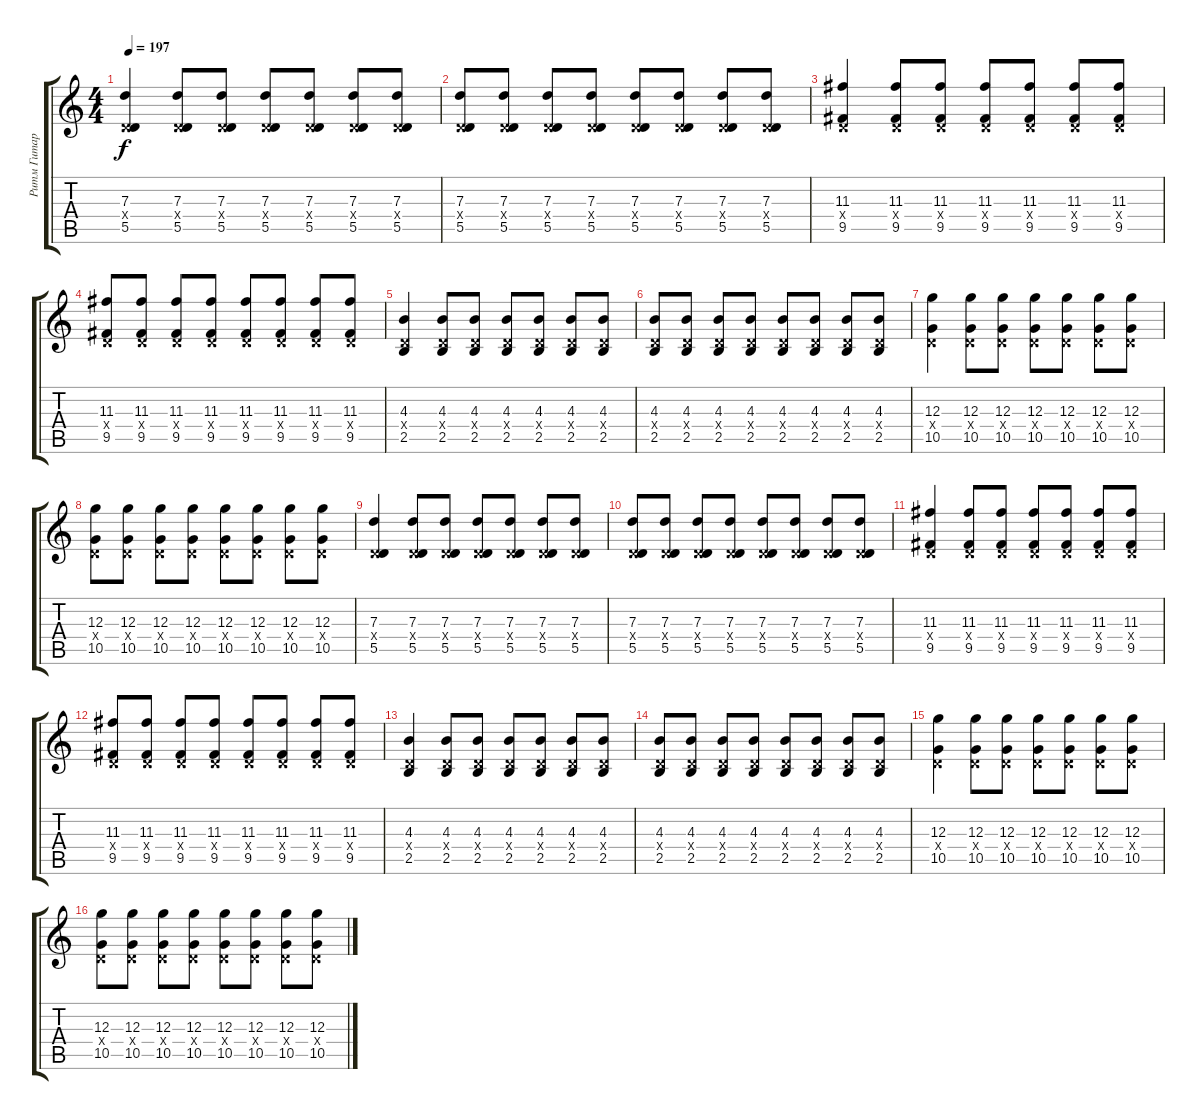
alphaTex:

\track ("Ритм Гитара (Bizzy D)" "Ритм Гитар") {instrument distortionguitar}
\staff {score tabs}
\tuning (E4 B3 G3 D3 A2 E2) {hide}
\ts (4 4)
\tempo 197
\clef g2
\ks c
(7.3 0.4{x} 5.5).4{dy f} (7.3 0.4{x} 5.5).8 (7.3 0.4{x} 5.5).8 (7.3 0.4{x} 5.5).8 (7.3 0.4{x} 5.5).8 (7.3 0.4{x} 5.5).8 (7.3 0.4{x} 5.5).8 |
(7.3 0.4{x} 5.5).8 (7.3 0.4{x} 5.5).8 (7.3 0.4{x} 5.5).8 (7.3 0.4{x} 5.5).8 (7.3 0.4{x} 5.5).8 (7.3 0.4{x} 5.5).8 (7.3 0.4{x} 5.5).8 (7.3 0.4{x} 5.5).8 |
(11.3 0.4{x} 9.5).4 (11.3 0.4{x} 9.5).8 (11.3 0.4{x} 9.5).8 (11.3 0.4{x} 9.5).8 (11.3 0.4{x} 9.5).8 (11.3 0.4{x} 9.5).8 (11.3 0.4{x} 9.5).8 |
(11.3 0.4{x} 9.5).8 (11.3 0.4{x} 9.5).8 (11.3 0.4{x} 9.5).8 (11.3 0.4{x} 9.5).8 (11.3 0.4{x} 9.5).8 (11.3 0.4{x} 9.5).8 (11.3 0.4{x} 9.5).8 (11.3 0.4{x} 9.5).8 |
(4.3 0.4{x} 2.5).4 (4.3 0.4{x} 2.5).8 (4.3 0.4{x} 2.5).8 (4.3 0.4{x} 2.5).8 (4.3 0.4{x} 2.5).8 (4.3 0.4{x} 2.5).8 (4.3 0.4{x} 2.5).8 |
(4.3 0.4{x} 2.5).8 (4.3 0.4{x} 2.5).8 (4.3 0.4{x} 2.5).8 (4.3 0.4{x} 2.5).8 (4.3 0.4{x} 2.5).8 (4.3 0.4{x} 2.5).8 (4.3 0.4{x} 2.5).8 (4.3 0.4{x} 2.5).8 |
(12.3 0.4{x} 10.5).4 (12.3 0.4{x} 10.5).8 (12.3 0.4{x} 10.5).8 (12.3 0.4{x} 10.5).8 (12.3 0.4{x} 10.5).8 (12.3 0.4{x} 10.5).8 (12.3 0.4{x} 10.5).8 |
(12.3 0.4{x} 10.5).8 (12.3 0.4{x} 10.5).8 (12.3 0.4{x} 10.5).8 (12.3 0.4{x} 10.5).8 (12.3 0.4{x} 10.5).8 (12.3 0.4{x} 10.5).8 (12.3 0.4{x} 10.5).8 (12.3 0.4{x} 10.5).8 |
(7.3 0.4{x} 5.5).4 (7.3 0.4{x} 5.5).8 (7.3 0.4{x} 5.5).8 (7.3 0.4{x} 5.5).8 (7.3 0.4{x} 5.5).8 (7.3 0.4{x} 5.5).8 (7.3 0.4{x} 5.5).8 |
(7.3 0.4{x} 5.5).8 (7.3 0.4{x} 5.5).8 (7.3 0.4{x} 5.5).8 (7.3 0.4{x} 5.5).8 (7.3 0.4{x} 5.5).8 (7.3 0.4{x} 5.5).8 (7.3 0.4{x} 5.5).8 (7.3 0.4{x} 5.5).8 |
(11.3 0.4{x} 9.5).4 (11.3 0.4{x} 9.5).8 (11.3 0.4{x} 9.5).8 (11.3 0.4{x} 9.5).8 (11.3 0.4{x} 9.5).8 (11.3 0.4{x} 9.5).8 (11.3 0.4{x} 9.5).8 |
(11.3 0.4{x} 9.5).8 (11.3 0.4{x} 9.5).8 (11.3 0.4{x} 9.5).8 (11.3 0.4{x} 9.5).8 (11.3 0.4{x} 9.5).8 (11.3 0.4{x} 9.5).8 (11.3 0.4{x} 9.5).8 (11.3 0.4{x} 9.5).8 |
(4.3 0.4{x} 2.5).4 (4.3 0.4{x} 2.5).8 (4.3 0.4{x} 2.5).8 (4.3 0.4{x} 2.5).8 (4.3 0.4{x} 2.5).8 (4.3 0.4{x} 2.5).8 (4.3 0.4{x} 2.5).8 |
(4.3 0.4{x} 2.5).8 (4.3 0.4{x} 2.5).8 (4.3 0.4{x} 2.5).8 (4.3 0.4{x} 2.5).8 (4.3 0.4{x} 2.5).8 (4.3 0.4{x} 2.5).8 (4.3 0.4{x} 2.5).8 (4.3 0.4{x} 2.5).8 |
(12.3 0.4{x} 10.5).4 (12.3 0.4{x} 10.5).8 (12.3 0.4{x} 10.5).8 (12.3 0.4{x} 10.5).8 (12.3 0.4{x} 10.5).8 (12.3 0.4{x} 10.5).8 (12.3 0.4{x} 10.5).8 |
(12.3 0.4{x} 10.5).8 (12.3 0.4{x} 10.5).8 (12.3 0.4{x} 10.5).8 (12.3 0.4{x} 10.5).8 (12.3 0.4{x} 10.5).8 (12.3 0.4{x} 10.5).8 (12.3 0.4{x} 10.5).8 (12.3 0.4{x} 10.5).8
